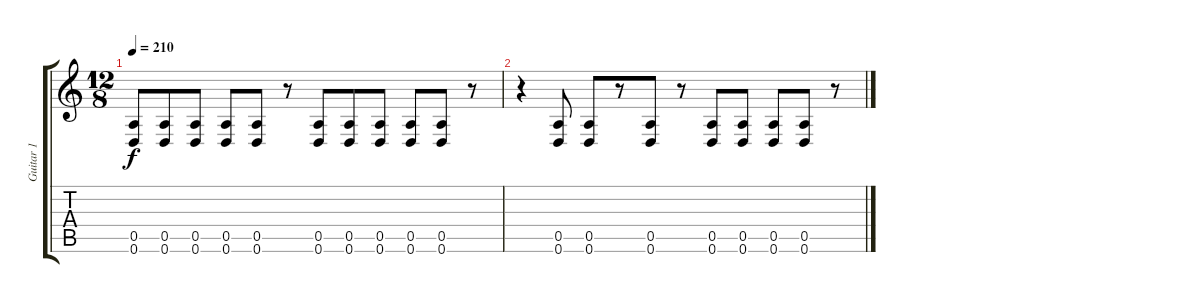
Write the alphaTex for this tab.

\track ("Guitar 1" "Guitar 1") {instrument distortionguitar}
\staff {score tabs}
\tuning (E4 B3 G3 D3 A2 D2) {hide}
\ts (12 8)
\tempo 210
\clef g2
\ks c
(0.5 0.6).8{dy f} (0.5 0.6).8 (0.5 0.6).8 (0.5 0.6).8 (0.5 0.6).8 r.8 (0.5 0.6).8 (0.5 0.6).8 (0.5 0.6).8 (0.5 0.6).8 (0.5 0.6).8 r.8 |
r.4 (0.5 0.6).8 (0.5 0.6).8 r.8 (0.5 0.6).8 r.8 (0.5 0.6).8 (0.5 0.6).8 (0.5 0.6).8 (0.5 0.6).8 r.8
